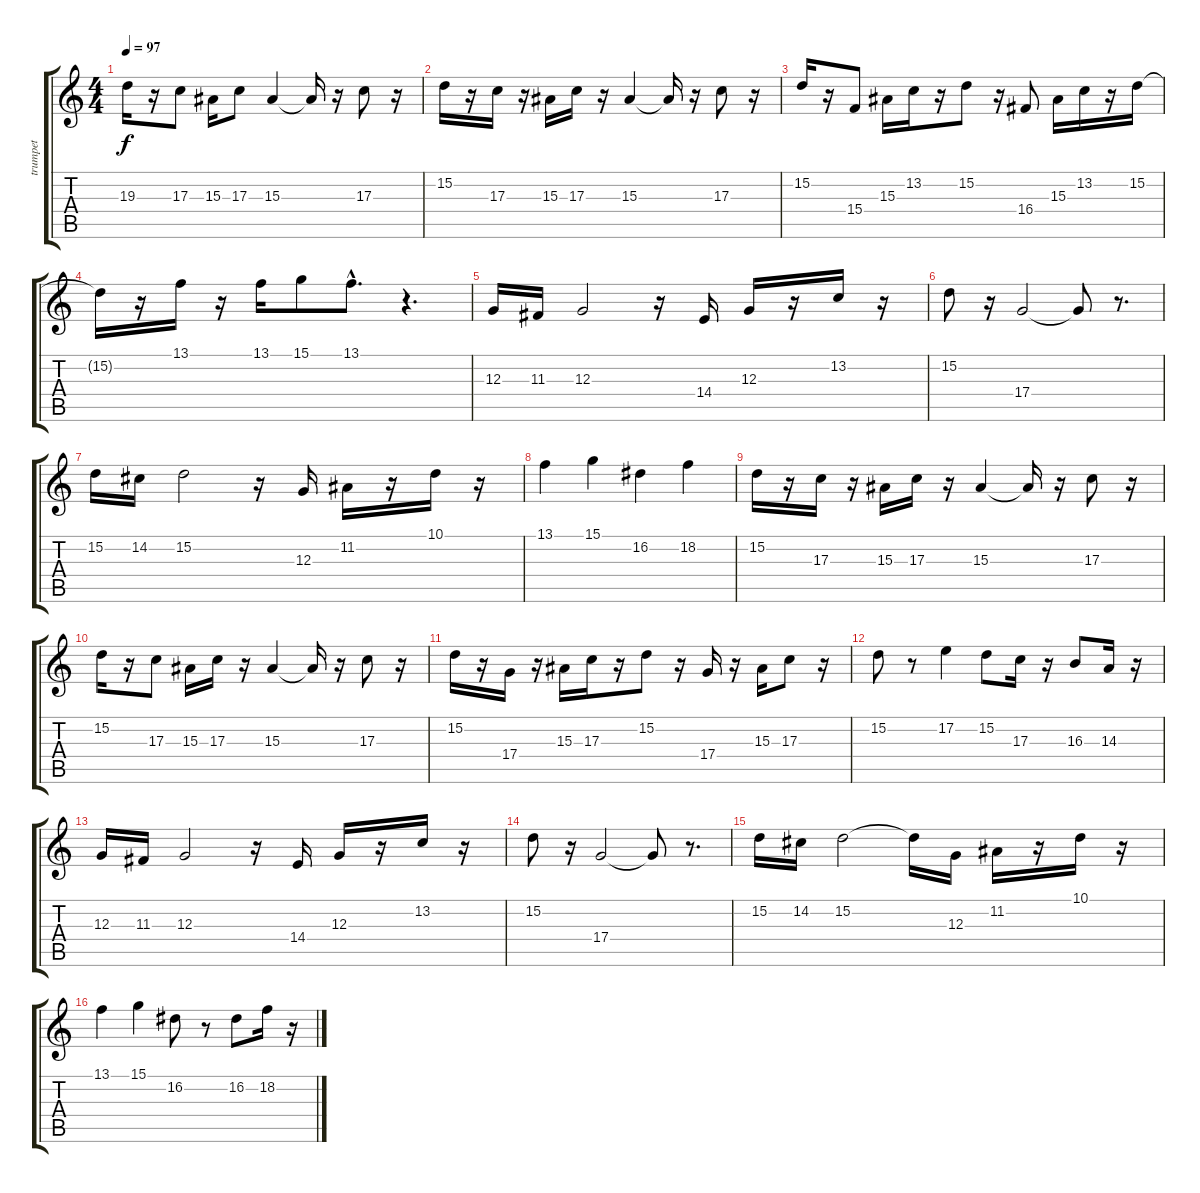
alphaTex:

\track ("trumpet" "trumpet") {instrument trumpet}
\staff {score tabs}
\tuning (E4 B3 G3 D3 A2 E2) {hide}
\ts (4 4)
\tempo 97
\clef g2
\ks c
19.3.16{dy f} r.16 17.3.8 15.3.16 17.3.8 15.3.4 15.3{t}.16 r.16 17.3.8 r.16 |
15.2.16 r.16 17.3.16 r.16 15.3.16 17.3.16 r.16 15.3.4 15.3{t}.16 r.16 17.3.8 r.16 |
15.2.16 r.16 15.4.8 15.3.16 13.2.16 r.16 15.2.8 r.16 16.4.8 15.3.16 13.2.16 r.16 15.2.16 |
15.2{t}.16 r.16 13.1.16 r.16 13.1.16 15.1.8 13.1{hac}.8{d} r.4{d} |
12.3.16 11.3.16 12.3.2 r.16 14.4.16 12.3.16 r.16 13.2.16 r.16 |
15.2.8 r.16 17.4.2 17.4{t}.8 r.8{d} |
15.2.16 14.2.16 15.2.2 r.16 12.3.16 11.2.16 r.16 10.1.16 r.16 |
13.1.4 15.1.4 16.2.4 18.2.4 |
15.2.16 r.16 17.3.16 r.16 15.3.16 17.3.16 r.16 15.3.4 15.3{t}.16 r.16 17.3.8 r.16 |
15.2.16 r.16 17.3.8 15.3.16 17.3.16 r.16 15.3.4 15.3{t}.16 r.16 17.3.8 r.16 |
15.2.16 r.16 17.4.16 r.16 15.3.16 17.3.16 r.16 15.2.8 r.16 17.4.16 r.16 15.3.16 17.3.8 r.16 |
15.2.8 r.8 17.2.4 15.2.8 17.3.16 r.16 16.3.8 14.3.16 r.16 |
12.3.16 11.3.16 12.3.2 r.16 14.4.16 12.3.16 r.16 13.2.16 r.16 |
15.2.8 r.16 17.4.2 17.4{t}.8 r.8{d} |
15.2.16 14.2.16 15.2.2 15.2{t}.16 12.3.16 11.2.16 r.16 10.1.16 r.16 |
13.1.4 15.1.4 16.2.8 r.8 16.2.8 18.2.16 r.16
